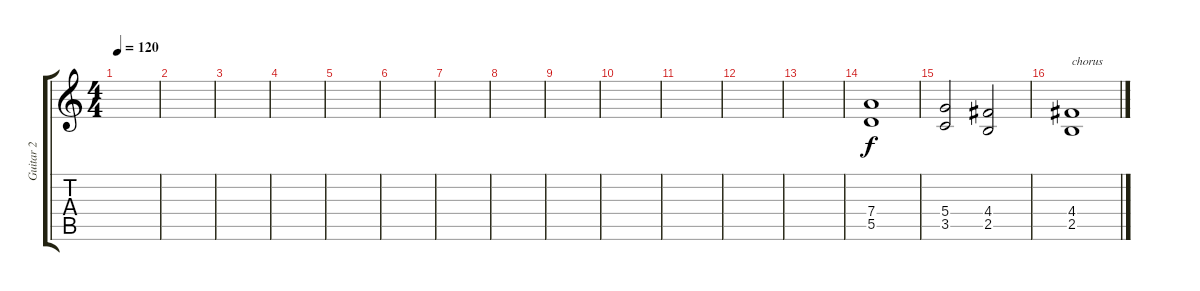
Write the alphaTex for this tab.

\track ("Guitar 2" "Guitar 2") {instrument distortionguitar}
\staff {score tabs}
\tuning (E4 B3 G3 D3 A2 E2) {hide}
\ts (4 4)
\tempo 120
\clef g2
\ks c
|
|
|
|
|
|
|
|
|
|
|
|
|
(7.4 5.5).1 |
(5.4 3.5).2 (4.4 2.5).2 |
(4.4 2.5).1{txt "chorus"}
